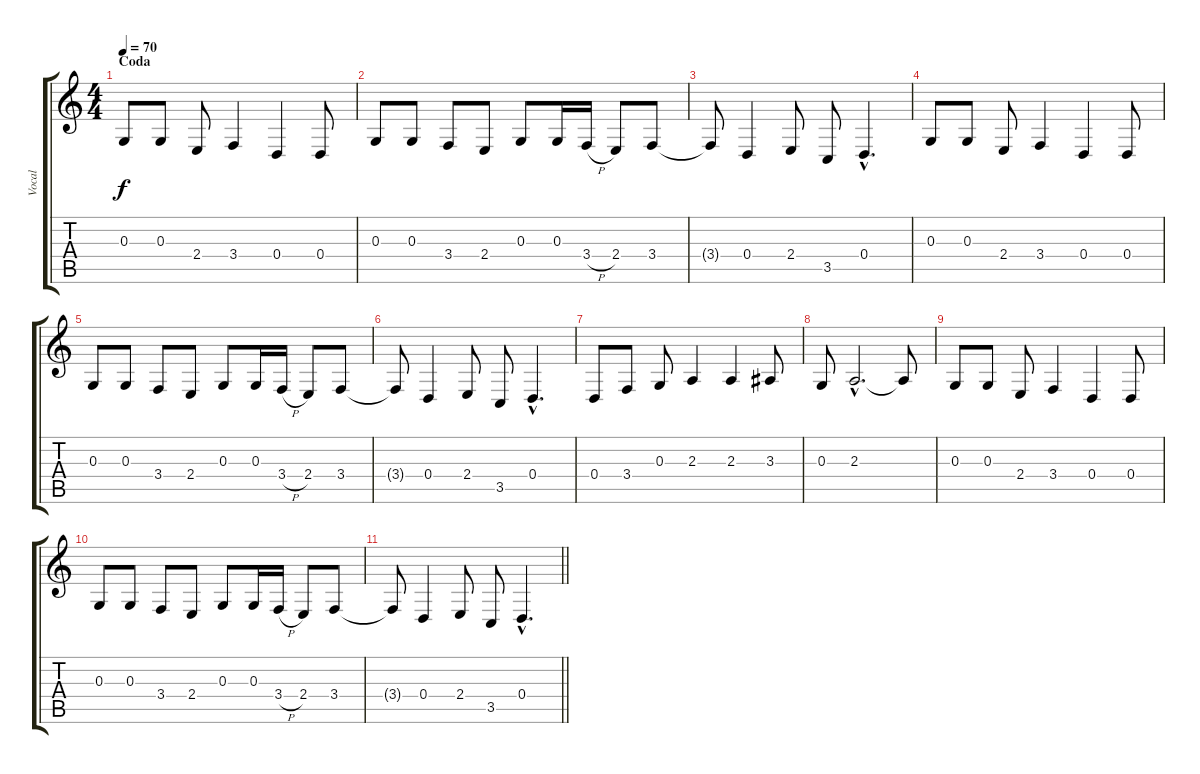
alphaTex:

\track ("Vocal" "Vocal") {instrument lead3calliope}
\staff {score tabs}
\tuning (E4 B3 G3 D3 A2 E2) {hide}
\ts (4 4)
\section ("" "Coda")
\tempo 70
\clef g2
\ks c
0.3.8{dy f instrument fx7echoes} 0.3.8 2.4.8 3.4.4 0.4.4 0.4.8 |
0.3.8 0.3.8 3.4.8 2.4.8 0.3.8 0.3.16 3.4{h}.16 2.4.8 3.4.8 |
3.4{t}.8 0.4.4 2.4.8 3.5.8 0.4{hac}.4{d} |
0.3.8 0.3.8 2.4.8 3.4.4 0.4.4 0.4.8 |
0.3.8 0.3.8 3.4.8 2.4.8 0.3.8 0.3.16 3.4{h}.16 2.4.8 3.4.8 |
3.4{t}.8 0.4.4 2.4.8 3.5.8 0.4{hac}.4{d} |
0.4.8 3.4.8 0.3.8 2.3.4 2.3.4 3.3.8 |
0.3.8 2.3{hac}.2{d} 2.3{t}.8 |
0.3.8 0.3.8 2.4.8 3.4.4 0.4.4 0.4.8 |
0.3.8 0.3.8 3.4.8 2.4.8 0.3.8 0.3.16 3.4{h}.16 2.4.8 3.4.8 |
\barLineRight lightlight
3.4{t}.8 0.4.4 2.4.8 3.5.8 0.4{hac}.4{d}
